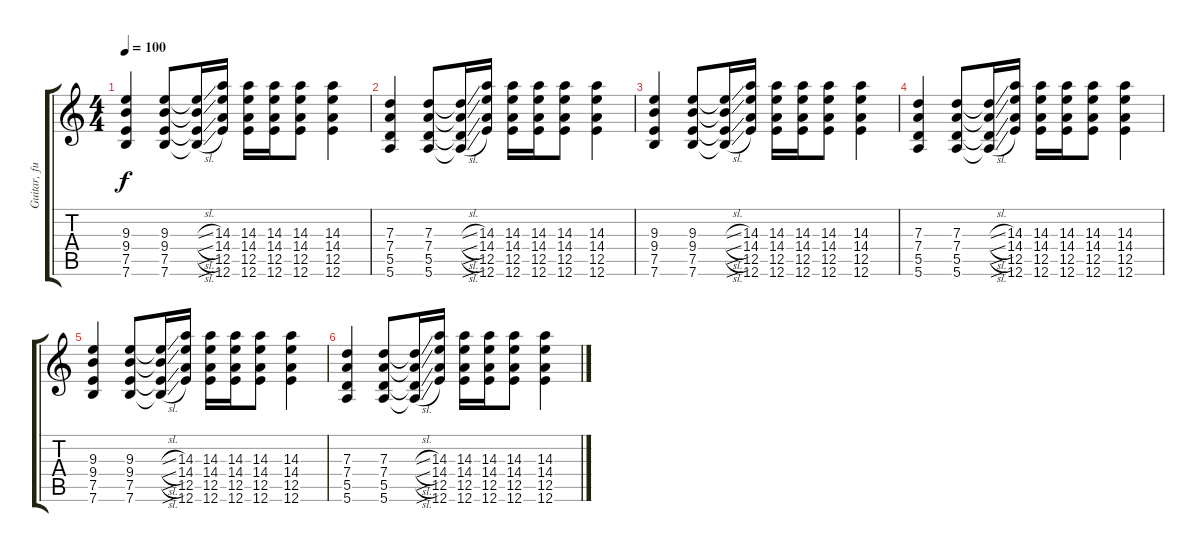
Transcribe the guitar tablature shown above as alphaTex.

\track ("Guitar, fuzz pedal on" "Guitar, fu") {instrument overdrivenguitar}
\staff {score tabs}
\tuning (E4 B3 G3 D3 A2 E2) {hide}
\ts (4 4)
\tempo 100
\clef g2
\ks c
(9.3 9.4 7.5 7.6).4{dy f} (9.3 9.4 7.5 7.6).8 (9.3{sl t} 9.4{sl t} 7.5{sl t} 7.6{sl t}).16 (14.3 14.4 12.5 12.6).16 (14.3 14.4 12.5 12.6).16 (14.3 14.4 12.5 12.6).16 (14.3 14.4 12.5 12.6).8 (14.3 14.4 12.5 12.6).4 |
(7.3 7.4 5.5 5.6).4 (7.3 7.4 5.5 5.6).8 (7.3{sl t} 7.4{sl t} 5.5{sl t} 5.6{sl t}).16 (14.3 14.4 12.5 12.6).16 (14.3 14.4 12.5 12.6).16 (14.3 14.4 12.5 12.6).16 (14.3 14.4 12.5 12.6).8 (14.3 14.4 12.5 12.6).4 |
(9.3 9.4 7.5 7.6).4 (9.3 9.4 7.5 7.6).8 (9.3{sl t} 9.4{sl t} 7.5{sl t} 7.6{sl t}).16 (14.3 14.4 12.5 12.6).16 (14.3 14.4 12.5 12.6).16 (14.3 14.4 12.5 12.6).16 (14.3 14.4 12.5 12.6).8 (14.3 14.4 12.5 12.6).4 |
(7.3 7.4 5.5 5.6).4 (7.3 7.4 5.5 5.6).8 (7.3{sl t} 7.4{sl t} 5.5{sl t} 5.6{sl t}).16 (14.3 14.4 12.5 12.6).16 (14.3 14.4 12.5 12.6).16 (14.3 14.4 12.5 12.6).16 (14.3 14.4 12.5 12.6).8 (14.3 14.4 12.5 12.6).4 |
(9.3 9.4 7.5 7.6).4 (9.3 9.4 7.5 7.6).8 (9.3{sl t} 9.4{sl t} 7.5{sl t} 7.6{sl t}).16 (14.3 14.4 12.5 12.6).16 (14.3 14.4 12.5 12.6).16 (14.3 14.4 12.5 12.6).16 (14.3 14.4 12.5 12.6).8 (14.3 14.4 12.5 12.6).4 |
(7.3 7.4 5.5 5.6).4 (7.3 7.4 5.5 5.6).8 (7.3{sl t} 7.4{sl t} 5.5{sl t} 5.6{sl t}).16 (14.3 14.4 12.5 12.6).16 (14.3 14.4 12.5 12.6).16 (14.3 14.4 12.5 12.6).16 (14.3 14.4 12.5 12.6).8 (14.3 14.4 12.5 12.6).4
